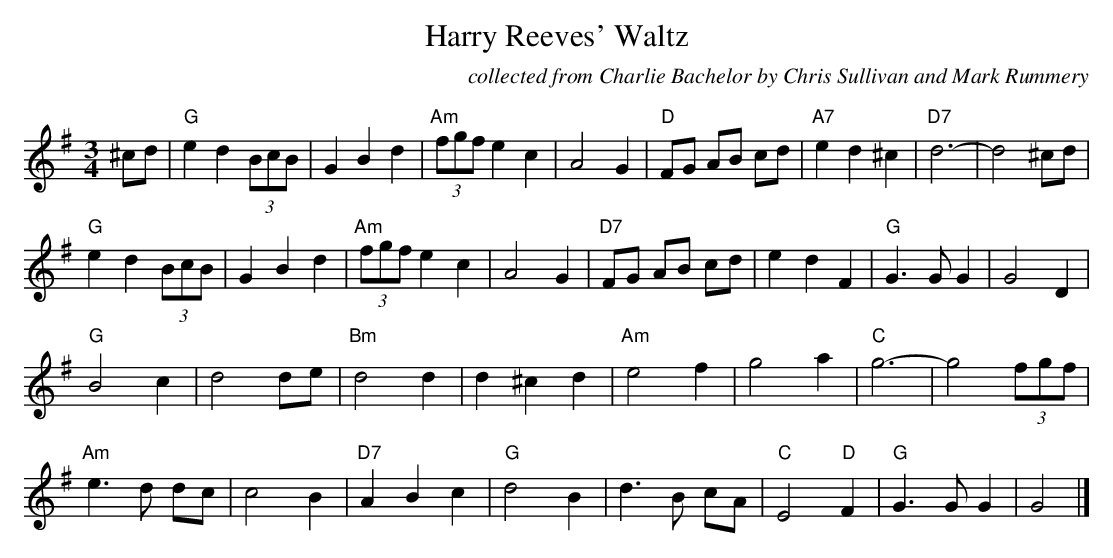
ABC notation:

X:1
T:Harry Reeves' Waltz
Q:150
C:collected from Charlie Bachelor by Chris Sullivan and Mark Rummery
M:3/4
L:1/8
K:G
^cd|"G"e2d2(3BcB|G2B2d2|"Am"(3fgfe2c2|A4G2|"D"FG AB cd|"A7"e2d2^c2|"D7"d6-|d4^cd|
"G"e2d2(3BcB|G2B2d2|"Am"(3fgfe2c2|A4G2|"D7"FG AB cd|e2d2F2|"G"G3GG2|G4D2|
"G"B4c2|d4de|"Bm"d4d2|d2^c2d2|"Am"e4f2|g4a2|"C"g6-|g4(3fgf|
"Am"e3 d dc|c4B2|"D7"A2B2c2|"G"d4B2|d3 B cA|"C"E4"D"F2|"G"G3GG2|G4|]
